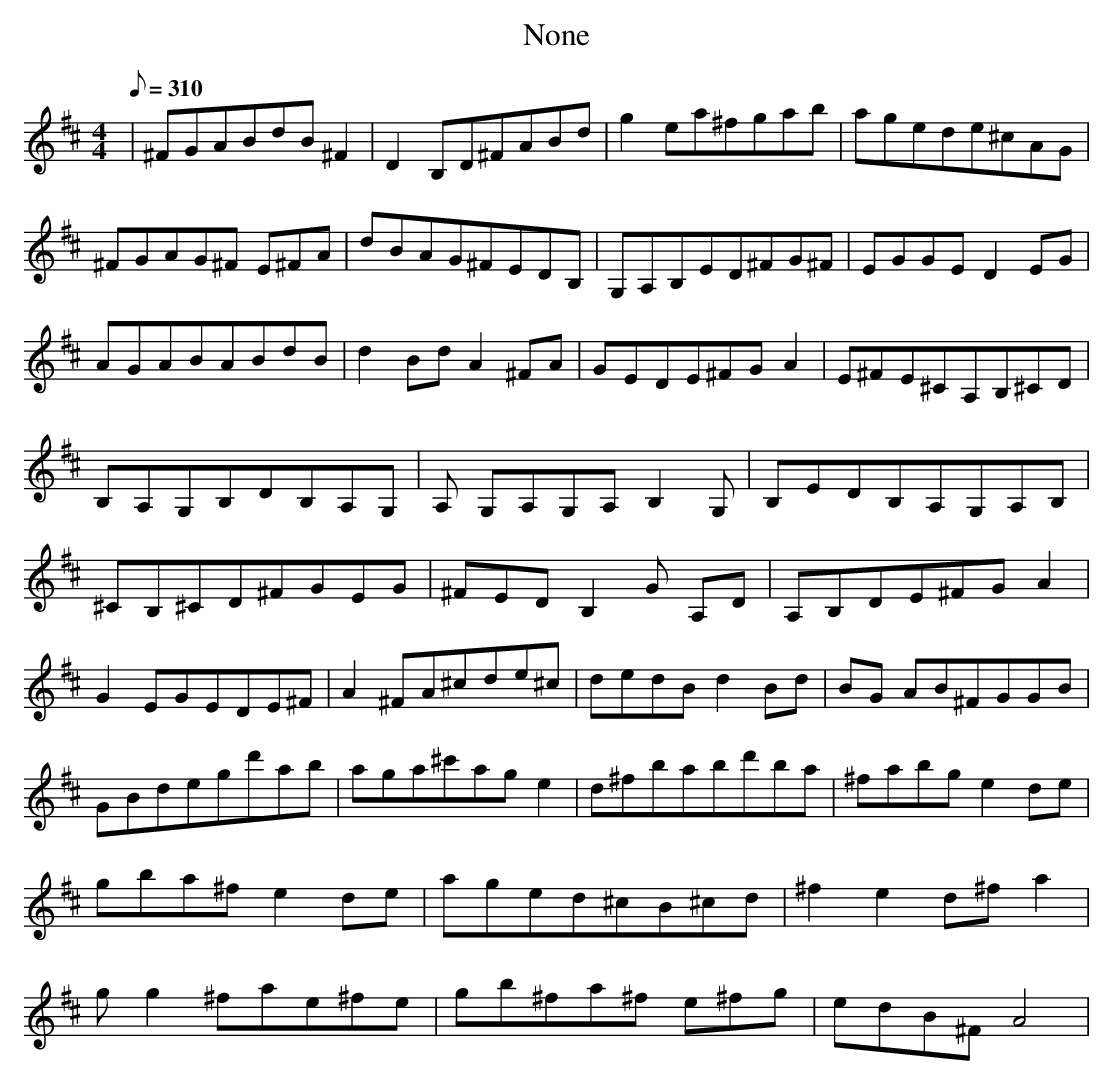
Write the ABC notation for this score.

X:1
T: None
M: 4/4
L: 1/8
K: Dmaj
Q: 310
|^FGABdB^F2|D2B,D^FABd|g2ea^fgab|agede^cAG|^FGAG^F E^FA|dBAG^FEDB,|G,A,B,ED^FG^F|EGGED2EG|AGABABdB|d2 BdA2^FA|GEDE^FGA2|E^FE^CA,B,^CD|B,A,G,B,DB,A,G,|A, G,A,G,A,B,2G,|B,EDB,A,G,A,B,|^CB,^CD^FGEG|^FEDB,2G ,A,D|A,B,DE^FGA2|G2EGEDE^F|A2^FA^cde^c|dedBd2Bd|BG AB^FGGB|GBdegd'ab|aga^c'age2|d^fbabd'ba|^fabge2de| gba^fe2de|aged^cB^cd|^f2e2d^fa2|gg2^fae^fe|gb^fa^f e^fg|edB^FA4|
